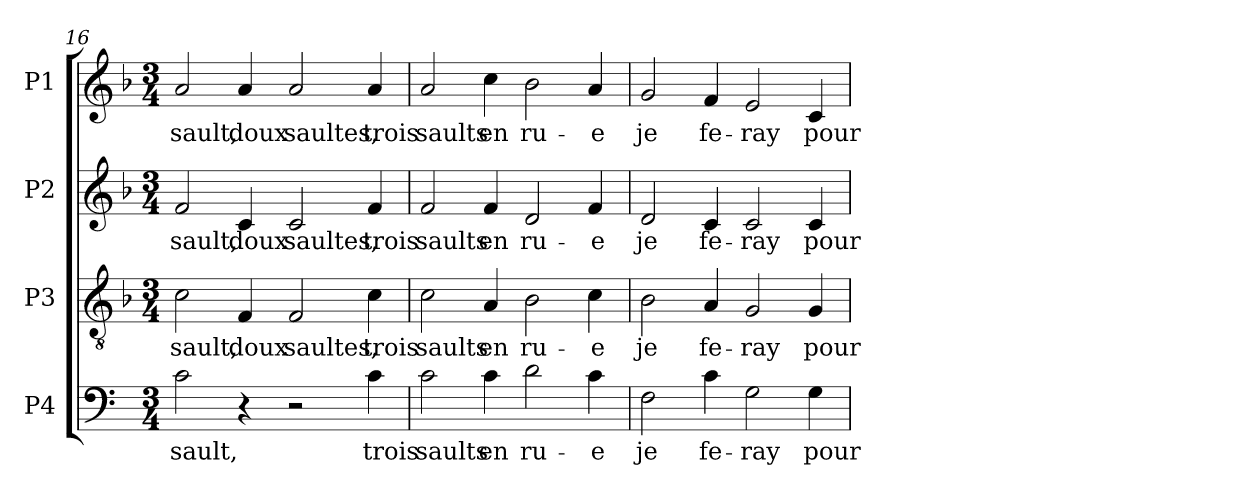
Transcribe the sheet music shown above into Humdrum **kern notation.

**kern	**text	**kern	**text	**kern	**text	**kern	**text
*part4	*part4	*part3	*part3	*part2	*part2	*part1	*part1
*staff4	*staff4	*staff3	*staff3	*staff2	*staff2	*staff1	*staff1
*I"P4	*	*I"P3	*	*I"P2	*	*I"P1	*
*clefF4	*	*clefGv2	*	*clefG2	*	*clefG2	*
*ITrd4c7	*	*ITrd7c12	*	*	*	*	*
*k[b-]	*	*k[b-]	*	*k[b-]	*	*k[b-]	*
*F:	*	*F:	*	*F:	*	*F:	*
*M3/4	*	*M3/4	*	*M3/4	*	*M3/4	*
=16	=16	=16	=16	=16	=16	=16	=16
!	!LO:LY:b:color=#000000	!	!	!	!	!	!
!	!	!	!LO:LY:b:color=#000000	!	!	!	!
!	!	!	!	!	!LO:LY:b:color=#000000	!	!
!	!	!	!	!	!	!	!LO:LY:b:color=#000000
2Fi\	sault,	2Ci\	sault,	2fi/	sault,	2ai/	sault,
!	!	!	!LO:LY:b:color=#000000	!	!	!	!
!	!	!	!	!	!LO:LY:b:color=#000000	!	!
!	!	!	!	!	!	!	!LO:LY:b:color=#000000
4r	.	4FFi/	doux	4ci/	doux	4ai/	doux
!	!	!	!LO:LY:b:color=#000000	!	!	!	!
!	!	!	!	!	!LO:LY:b:color=#000000	!	!
!	!	!	!	!	!	!	!LO:LY:b:color=#000000
2r	.	2FFi/	saultes,	2ci/	saultes,	2ai/	saultes,
!	!LO:LY:b:color=#000000	!	!	!	!	!	!
!	!	!	!LO:LY:b:color=#000000	!	!	!	!
!	!	!	!	!	!LO:LY:b:color=#000000	!	!
!	!	!	!	!	!	!	!LO:LY:b:color=#000000
4Fi\	trois	4Ci\	trois	4fi/	trois	4ai/	trois
!!LO:LB:g=z
=17	=17	=17	=17	=17	=17	=17	=17
!	!LO:LY:b:color=#000000	!	!	!	!	!	!
!	!	!	!LO:LY:b:color=#000000	!	!	!	!
!	!	!	!	!	!LO:LY:b:color=#000000	!	!
!	!	!	!	!	!	!	!LO:LY:b:color=#000000
2Fi\	saults	2Ci\	saults	2fi/	saults	2ai/	saults
!	!LO:LY:b:color=#000000	!	!	!	!	!	!
!	!	!	!LO:LY:b:color=#000000	!	!	!	!
!	!	!	!	!	!LO:LY:b:color=#000000	!	!
!	!	!	!	!	!	!	!LO:LY:b:color=#000000
4Fi\	en	4AAi/	en	4fi/	en	4cci\	en
!	!LO:LY:b:color=#000000	!	!	!	!	!	!
!	!	!	!LO:LY:b:color=#000000	!	!	!	!
!	!	!	!	!	!LO:LY:b:color=#000000	!	!
!	!	!	!	!	!	!	!LO:LY:b:color=#000000
2Gi\	ru-	2BB-i\	ru-	2di/	ru-	2b-i\	ru-
!	!LO:LY:b:color=#000000	!	!	!	!	!	!
!	!	!	!LO:LY:b:color=#000000	!	!	!	!
!	!	!	!	!	!LO:LY:b:color=#000000	!	!
!	!	!	!	!	!	!	!LO:LY:b:color=#000000
4Fi\	-e	4Ci\	-e	4fi/	-e	4ai/	-e
=18	=18	=18	=18	=18	=18	=18	=18
!	!LO:LY:b:color=#000000	!	!	!	!	!	!
!	!	!	!LO:LY:b:color=#000000	!	!	!	!
!	!	!	!	!	!LO:LY:b:color=#000000	!	!
!	!	!	!	!	!	!	!LO:LY:b:color=#000000
2BB-i\	je	2BB-i\	je	2di/	je	2gi/	je
!	!LO:LY:b:color=#000000	!	!	!	!	!	!
!	!	!	!LO:LY:b:color=#000000	!	!	!	!
!	!	!	!	!	!LO:LY:b:color=#000000	!	!
!	!	!	!	!	!	!	!LO:LY:b:color=#000000
4Fi\	fe-	4AAi/	fe-	4ci/	fe-	4fi/	fe-
!	!LO:LY:b:color=#000000	!	!	!	!	!	!
!	!	!	!LO:LY:b:color=#000000	!	!	!	!
!	!	!	!	!	!LO:LY:b:color=#000000	!	!
!	!	!	!	!	!	!	!LO:LY:b:color=#000000
2Ci\	-ray	2GGi/	-ray	2ci/	-ray	2ei/	-ray
!	!LO:LY:b:color=#000000	!	!	!	!	!	!
!	!	!	!LO:LY:b:color=#000000	!	!	!	!
!	!	!	!	!	!LO:LY:b:color=#000000	!	!
!	!	!	!	!	!	!	!LO:LY:b:color=#000000
4Ci\	pour	4GGi/	pour	4ci/	pour	4ci/	pour
=	=	=	=	=	=	=	=
*-	*-	*-	*-	*-	*-	*-	*-
